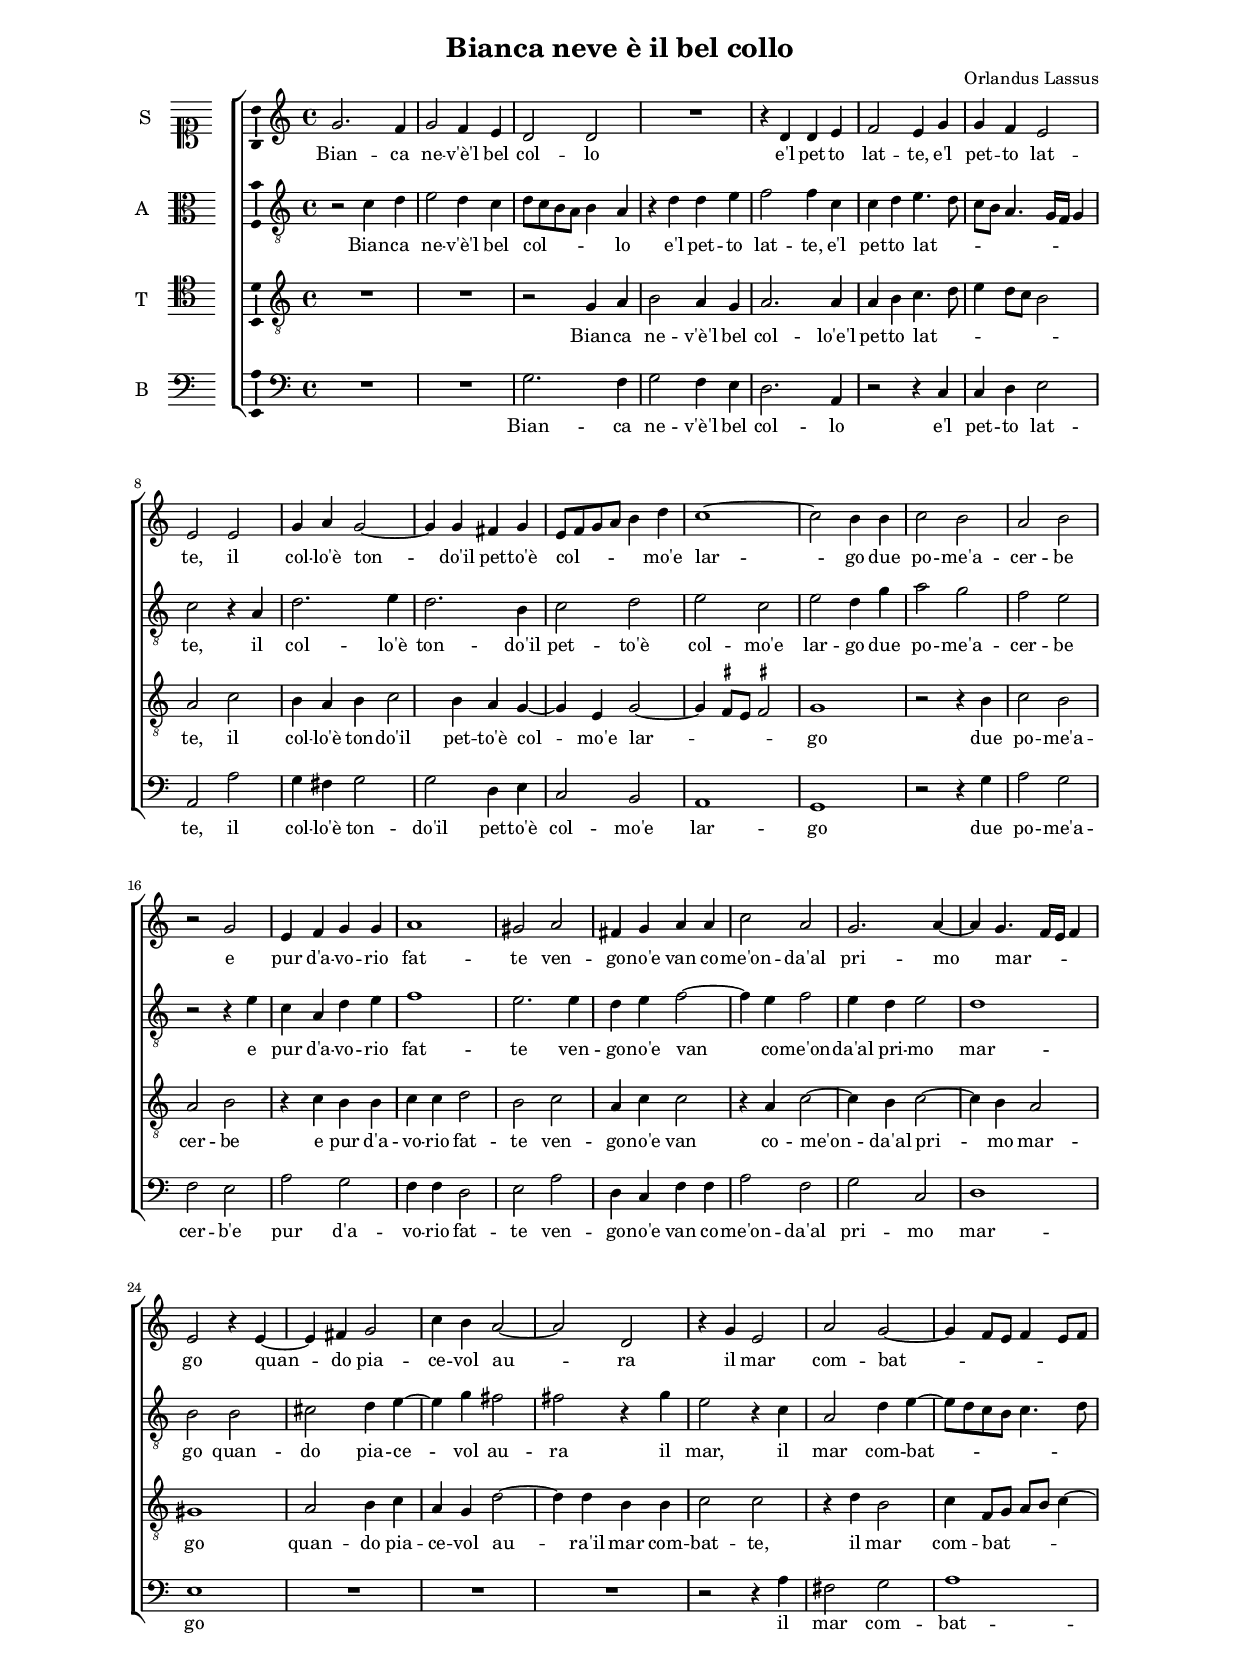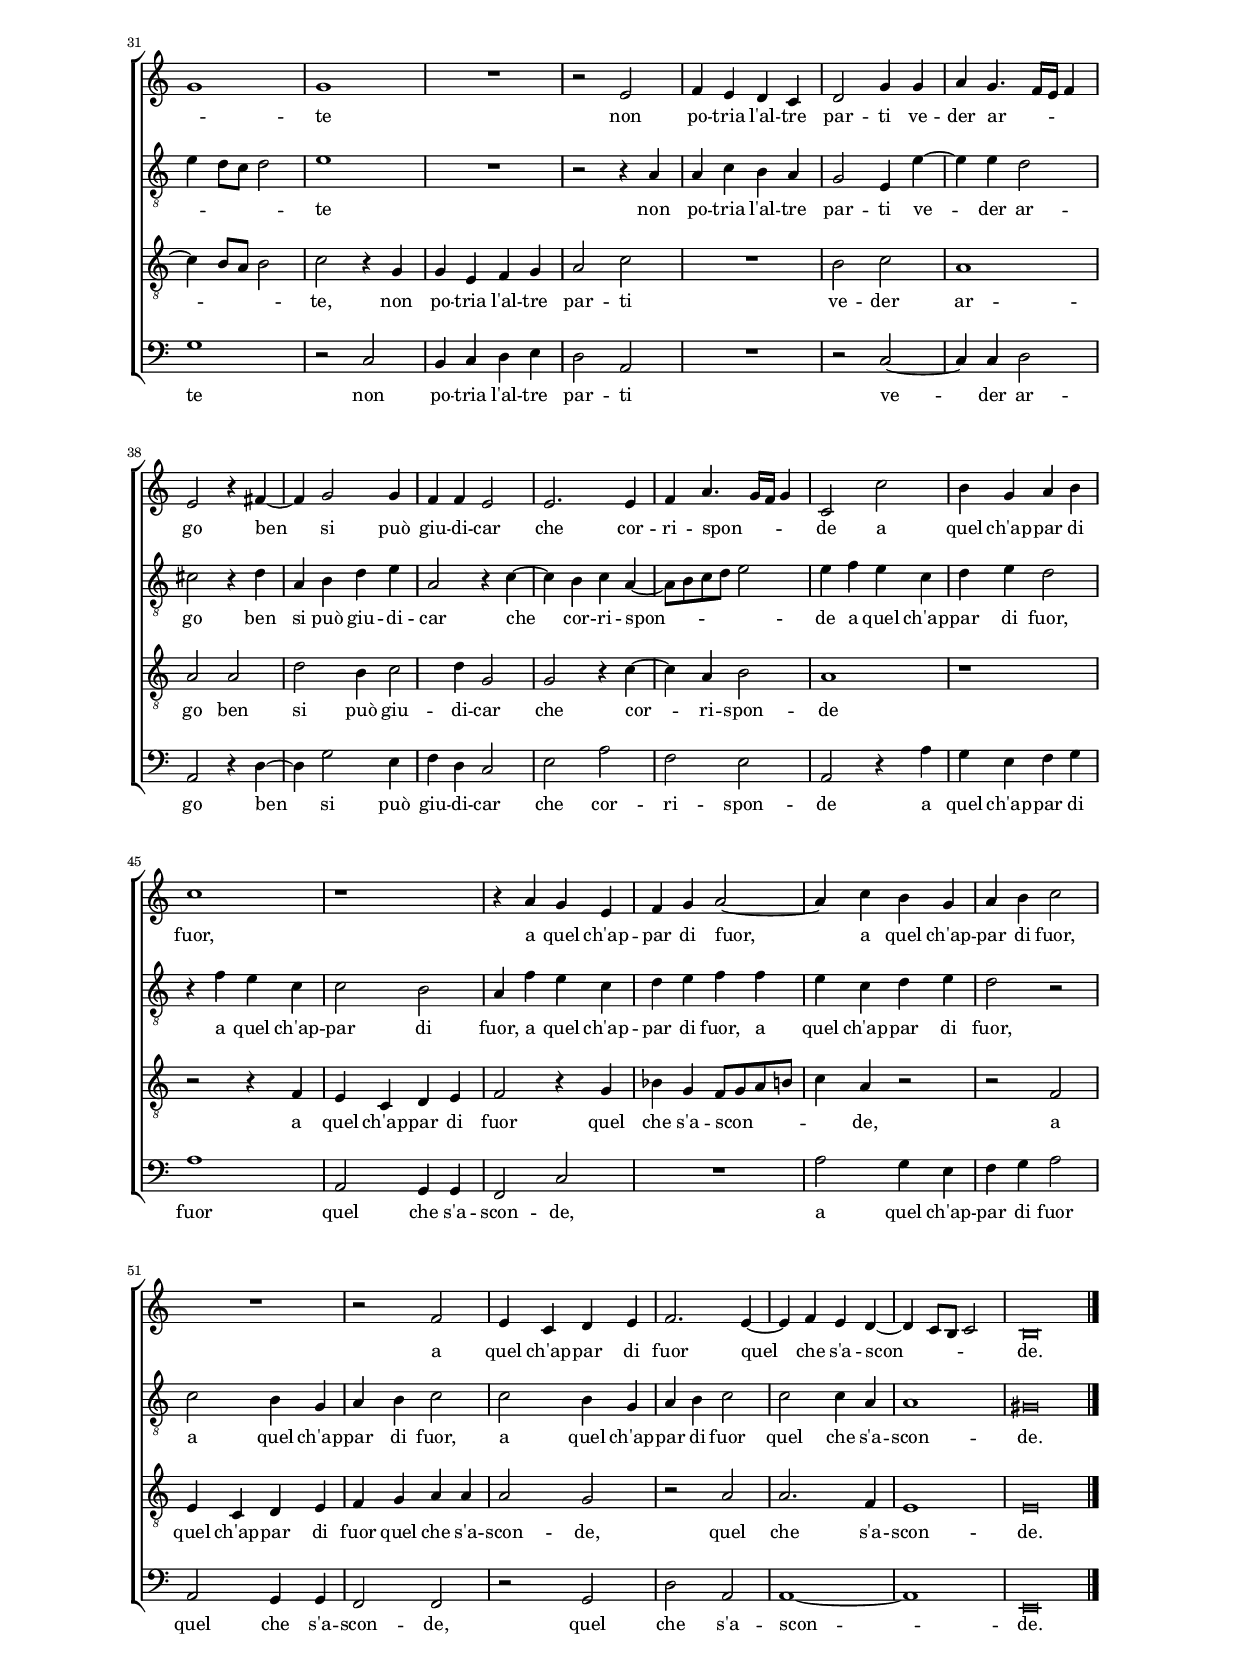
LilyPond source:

\header
{
  title="Bianca neve è il bel collo"
  composer="Orlandus Lassus"
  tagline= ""
}

\version "2.24.1"
\language deutsch
#(set-global-staff-size 15)
% #(set-default-paper-size "letter")
#(ly:set-option 'point-and-click #f)

	
global = {
	\key c \major
	\time 4/4
	\skip 1*56
	\set Score.measureLength = #(ly:make-moment 2/1) \skip 1*2 \bar "|."
	}

	ficta = { \once \set suggestAccidentals = ##t }
	
	forget = #(define-music-function (music) (ly:music?) #{
		\accidentalStyle forget
		$music
		\accidentalStyle default
		#})
	

\paper
	{
	top-margin = 1.2 \cm
	bottom-margin = 1.2 \cm
	left-margin = 2.4 \cm
	right-margin = 2.4 \cm
	ragged-bottom = ##f
	ragged-last-bottom = ##f
	print-page-number = ##f
	system-system-spacing = #'((basic-distance . 17) (minimum-distance . 13) (padding . 5) (strechability . 250))
	systems-per-page = 4
%	page-count = 2
%	min-systems-per-page = 3
%	oddHeaderMarkup = \markup { \fill-line { \null \null \column \right-align { \fontsize #1 \fromproperty #'page:page-number-string \null } } }
%	evenHeaderMarkup = \markup { \column \right-align { \fontsize #1 \fromproperty #'page:page-number-string \null } }
	}


incipitcantus = \markup { \score {
	{
	\set Staff.instrumentName = \markup { \fontsize #1 "S" }
	\key c \major
	\clef soprano
	s4 \bar ""
	}
	\layout  {
	raggedright = ##t
	indent = 0.8 \cm
	line-width = 1.6 \cm
	\context { \Staff \remove Time_signature_engraver }
	\override Staff.Clef.Y-extent = #'(0 . 0)
	}} \hspace #1 }
	
      
incipitaltus = \markup { \score {
	{
	\set Staff.instrumentName = \markup { \fontsize #1 "A" }
	\key c \major
	\clef alto
	s4 \bar ""
	}
	\layout  {
	raggedright = ##t
	indent = 0.8 \cm
	line-width = 1.6 \cm
	\context { \Staff \remove Time_signature_engraver }
	\override Staff.Clef.Y-extent = #'(0 . 0)
	}} \hspace #1 }


incipittenor = \markup { \score {
	{
	\set Staff.instrumentName = \markup { \fontsize #1 "T" }
	\key c \major
	\clef tenor
	s4 \bar ""
	}
	\layout  {
	raggedright = ##t
	indent = 0.8 \cm
	line-width = 1.6 \cm
	\context { \Staff \remove Time_signature_engraver }
	\override Staff.Clef.Y-extent = #'(0 . 0)
	}} \hspace #1 }


incipitbassus = \markup { \score {
	{
	\set Staff.instrumentName = \markup { \fontsize #1 "B" }
	\key c \major
	\clef bass
	s4 \bar ""
	}
	\layout  {
	raggedright = ##t
	indent = 0.8 \cm
	line-width = 1.6 \cm
	\context { \Staff \remove Time_signature_engraver }
	\override Staff.Clef.Y-extent = #'(0 . 0)
	}} \hspace #1 }


cantus =  \relative c''
	{
	g2. f4 g2 f4 e
	d2 d R1
	r4 d d e f2 e4 g
	g4 f e2 e e
%5
	g4 a g2~ g4 g4 fis g |
	e8 f g a h4 d c1~
	c2 h4 h c2 h
	a2 h r g
	e4 f g g a1
%10
	gis2 a fis4 g a a |
	c2 a g2. a4~
	a4 g4. f16 e f4 e2 r4 e~
	e4 fis g2 c4 h a2~
	a2 d, r4 g e2
%15
	a2 g2~ g4 f8 e f4 e8 f |
	g1 g
	R1 r2 e
	f4 e d c d2 g4 g
	a4 g4. f16 e f4 e2 r4 fis~
%20
	fis4 g2 g4 f f e2 |
	e2. e4 f a4. g16 f g4
	c,2 c' h4 g a h
	c1 r
	r4 a g e f g a2~
%25
	a4 c h g a h c2 |
	R1 r2 f,
	e4 c d e f2. e4~
	e4 f e d~ d4 c8 h c2
	h\breve |
	}


altus =  \relative c'
	{
	r2 c4 d e2 d4 c
	d8 c h a h4 a r d d e
	f2 f4 c c d e4. d8
	c8 h a4. g16 f g4 c2 r4 a
%5
	d2. e4 d2. h4 |
	c2 d e c
	e2 d4 g a2 g
	f2 e r r4 e
	c4 a d e f1
%10
	e2. e4 d e f2~ |
	f4 e f2 e4 d e2
	d1 h2 h
	cis2 d4 e~ e4 g4 fis2
	fis2 r4 g e2 r4 c
%15
	a2 d4 e4~ e8 d8 c h c4. d8 |
	e4 d8 c d2 e1
	R1 r2 r4 a,
	a4 c h a g2 e4 e'~
	e4 e d2 cis r4 d
%20
	a4 h d e a,2 r4 c~ |
	c4 h c a4~ a8 h8 c d e2
	e4 f e c d e d2
	r4 f e c c2 h
	a4 f' e c d e f f
%25
	e4 c d e d2 r |
	c2 h4 g a h c2
	c2 h4 g a h c2
	c2 c4 a a1
	gis\breve |
	}


tenor =  \relative c'
	{
	R\breve
	r2 g4 a h2 a4 g
	a2. a4 a h c4. d8
	e4 d8 c h2 a c
%5
	h4 a h c2 h4 a g~ |
	g4 e g2~ g4 \ficta fis8 e \ficta fis!2
	g1 r2 r4 h
	c2 h a h
	r4 c h h c c d2
%10
	h2 c a4 c c2 |
	r4 a c2~ c4 h4 c2~
	c4 h a2 gis1
	a2 h4 c a g d'2~
	d4 d h h c2 c
%15
	r4 d h2 c4 f,8 g a h c4~ |
	c4 h8 a h2 c r4 g
	g4 e f g a2 c
	R1 h2 c
	a1 a2 a
%20
	d2 h4 c2 d4 g,2 |
	g2 r4 c~ c4 a4 h2
	a1 r
	r2 r4 f e c d e
	f2 r4 g b g f8 g a h
%25
	c4 a r2 r f |
	e4 c d e f g a a
	a2 g r a
	a2. f4 e1
	e\breve |
	}


bassus  =  \relative c
	{
	R\breve
	g'2. f4 g2 f4 e
	d2. a4 r2 r4 c
	c4 d e2 a, a'
%5
	g4 fis g2 g d4 e |
	c2 h a1
	g1 r2 r4 g'
	a2 g f e
	a2 g f4 f d2
%10
	e2 a d,4 c f f |
	a2 f g c,
	d1 e
	R\breve
	R1 r2 r4 a
%15
	fis2 g a1 |
	g1 r2 c,
	h4 c d e d2 a
	R1 r2 c~
	c4 c d2 a r4 d~
%20
	d4 g2 e4 f d c2 |
	e2 a f e
	a,2 r4 a' g e f g
	a1 a,2 g4 g
	f2 c' R1
%25
	a'2 g4 e f g a2 |
	a,2 g4 g f2 f
	r2 g d' a
	a1~ a1
	e\breve |
	}

lyricscantus = \lyricmode {
	Bian -- ca ne -- v'è'l bel col -- lo e'l pet -- to lat -- te,
	e'l pet -- to lat -- te,
	il col -- lo'è ton -- do'il pet -- to'è col -- _ _ _ _ mo'e lar -- go
	due po -- me'a -- cer -- be e pur d'a -- vo -- rio fat -- te
	ven -- go -- no'e van co -- me'on -- da'al pri -- mo mar -- _ _ _ go
	quan -- do pia -- ce -- vol au -- ra il mar com -- bat -- _ _ _ _ _ _ te
	non po -- tria l'al -- tre par -- ti ve -- der ar -- _ _ _ go
	ben si può giu -- di -- car che cor -- ri -- spon -- _ _ _ de
	a quel ch'ap -- par di fuor,
	a quel ch'ap -- par di fuor,
	a quel ch'ap -- par di fuor,
	a quel ch'ap -- par di fuor quel che s'a -- scon -- _ _ _ de.
	}


lyricsaltus = \lyricmode {
	Bian -- ca ne -- v'è'l bel col -- _ _ _ _ lo e'l pet -- to lat -- te,
	e'l pet -- to lat -- _ _ _ _ _ _ _ te,
	il col -- lo'è ton -- do'il pet -- to'è col -- mo'e lar -- go
	due po -- me'a -- cer -- be e pur d'a -- vo -- rio fat -- te
	ven -- go -- no'e van co -- me'on -- da'al pri -- mo mar -- go
	quan -- do pia -- ce -- vol au -- ra il mar,
	il mar com -- bat -- _ _ _ _ _ _ _ _ _ te
	non po -- tria l'al -- tre par -- ti ve -- der ar -- go
	ben si può giu -- di -- car che cor -- ri -- spon -- _ _ _ _ de
	a quel ch'ap -- par di fuor,
	a quel ch'ap -- par di fuor,
	a quel ch'ap -- par di fuor,
	a quel ch'ap -- par di fuor,
	a quel ch'ap -- par di fuor,
	a quel ch'ap -- par di fuor quel che s'a -- scon -- de.
	}


lyricstenor = \lyricmode {
	Bian -- ca ne -- v'è'l bel col -- lo'e'l pet -- to lat -- _ _ _ _ _ te,
	il col -- lo'è ton -- do'il pet -- to'è col -- mo'e lar -- _ _ _ go
	due po -- me'a -- cer -- be e pur d'a -- vo -- rio fat -- te
	ven -- go -- no'e van co -- me'on -- da'al pri -- mo mar -- go
	quan -- do pia -- ce -- vol au -- ra'il mar com -- bat -- te,
	il mar com -- bat -- _ _ _ _ _ _ _ te,
	non po -- tria l'al -- tre par -- ti ve -- der ar -- go
	ben si può giu -- di -- car che cor -- ri -- spon -- de
	a quel ch'ap -- par di fuor quel che s'a -- scon -- _ _ _ _ de,
	a quel ch'ap -- par di fuor quel che s'a -- scon -- de,
	quel che s'a -- scon -- de.
	}


lyricsbassus = \lyricmode {
	Bian -- ca ne -- v'è'l bel col -- lo e'l pet -- to lat -- te,
	il col -- lo'è ton -- do'il pet -- to'è col -- mo'e lar -- go
	due po -- me'a -- cer -- b'e pur d'a -- vo -- rio fat -- te
	ven -- go -- no'e van co -- me'on -- da'al pri -- mo mar -- go
	il mar com -- bat -- te
	non po -- tria l'al -- tre par -- ti ve -- der ar -- go
	ben si può giu -- di -- car che cor -- ri -- spon -- de
	a quel ch'ap -- par di fuor
	quel che s'a -- scon -- de,
	a quel ch'ap -- par di fuor quel che s'a -- scon -- de,
	quel che s'a -- scon -- de.
	}


\score
{  
	% \transpose {
	\new ChoirStaff \with { \override StaffGrouper.staff-staff-spacing.basic-distance = #12 }
	<<

	\new Staff << \global
	\new Voice="v1" {
		\set Staff.instrumentName=\incipitcantus
		\set Staff.midiInstrument = "reed organ"
		\clef "violin"
		\cantus }
	\new Lyrics \lyricsto "v1" {\lyricscantus }
	>>


	\new Staff << \global
	\new Voice="v2" {
		\set Staff.instrumentName=\incipitaltus
		\set Staff.midiInstrument = "reed organ"
		\clef "G_8" 
		\altus}
	\new Lyrics \lyricsto "v2" {\lyricsaltus }
	>>


	\new Staff << \global
	\new Voice="v3" {
		\set Staff.instrumentName=\incipittenor
		\set Staff.midiInstrument = "reed organ"
		\clef "G_8"
		\tenor }
	\new Lyrics \lyricsto "v3" {\lyricstenor }
	>>


	\new Staff << \global
	\new Voice="v4" {
		\set Staff.instrumentName=\incipitbassus
		\set Staff.midiInstrument = "reed organ"
		\clef "bass" 
		\bassus }
	\new Lyrics \lyricsto "v4" {\lyricsbassus}
	>>

	>>
	% } % transpose

	\layout
	{
	indent = 1.7 \cm
%	\context { \Lyrics \override VerticalAxisGroup.nonstaff-relatedstaff-spacing.padding = #1.4 }
%	\context { \Lyrics \override LyricText.font-size = #0.85 }
	\context { \Staff \override TimeSignature.break-visibility = #end-of-line-invisible }
	\context { \Staff \consists Ambitus_engraver }
	\context { \Score \override BarNumber.padding = #2 }
	\context { \Voice \override NoteHead.style = #'baroque }
	}

\midi
	{
	\tempo 4 = 130
	}
	
}


% EOF
